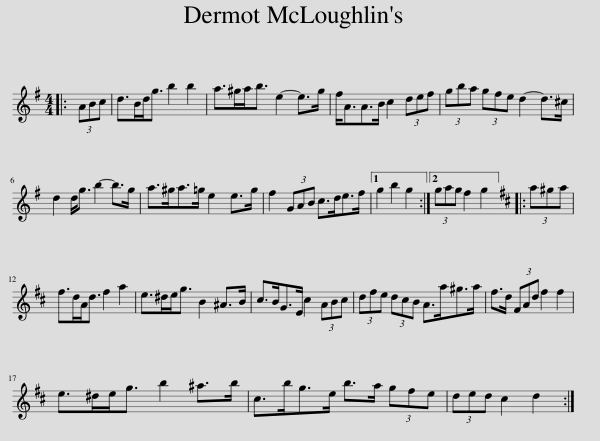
X:1
L:1/8
M:4/4
I:linebreak $
K:G
V:1 treble
V:1
|: (3ABc | d>Bd<g b2 b2 | a>^ga<b e2- e>g | f<AA>B c2 (3def | (3gba (3gfe d2- d>^c |$ %5
 d2 d<g b2- b>g | a>^ga>=g e2 e>g | f2 (3GAB c>de>f |1 g2 b2 g2 :|2 (3gag f2 g2 |: %10
[K:D] (3a^ga |$ f>dA<d f2 a2 | e>^de<g B2 ^A>B | c>BG>E c2 (3ABc | (3dfe (3dcB A>a^g>a | %15
 f>d (3FAd f2 f2 |$ e>^de<g b2 ^a>b | c>bg>e b>a (3gfe | (3ded c2 d2 :| %19
